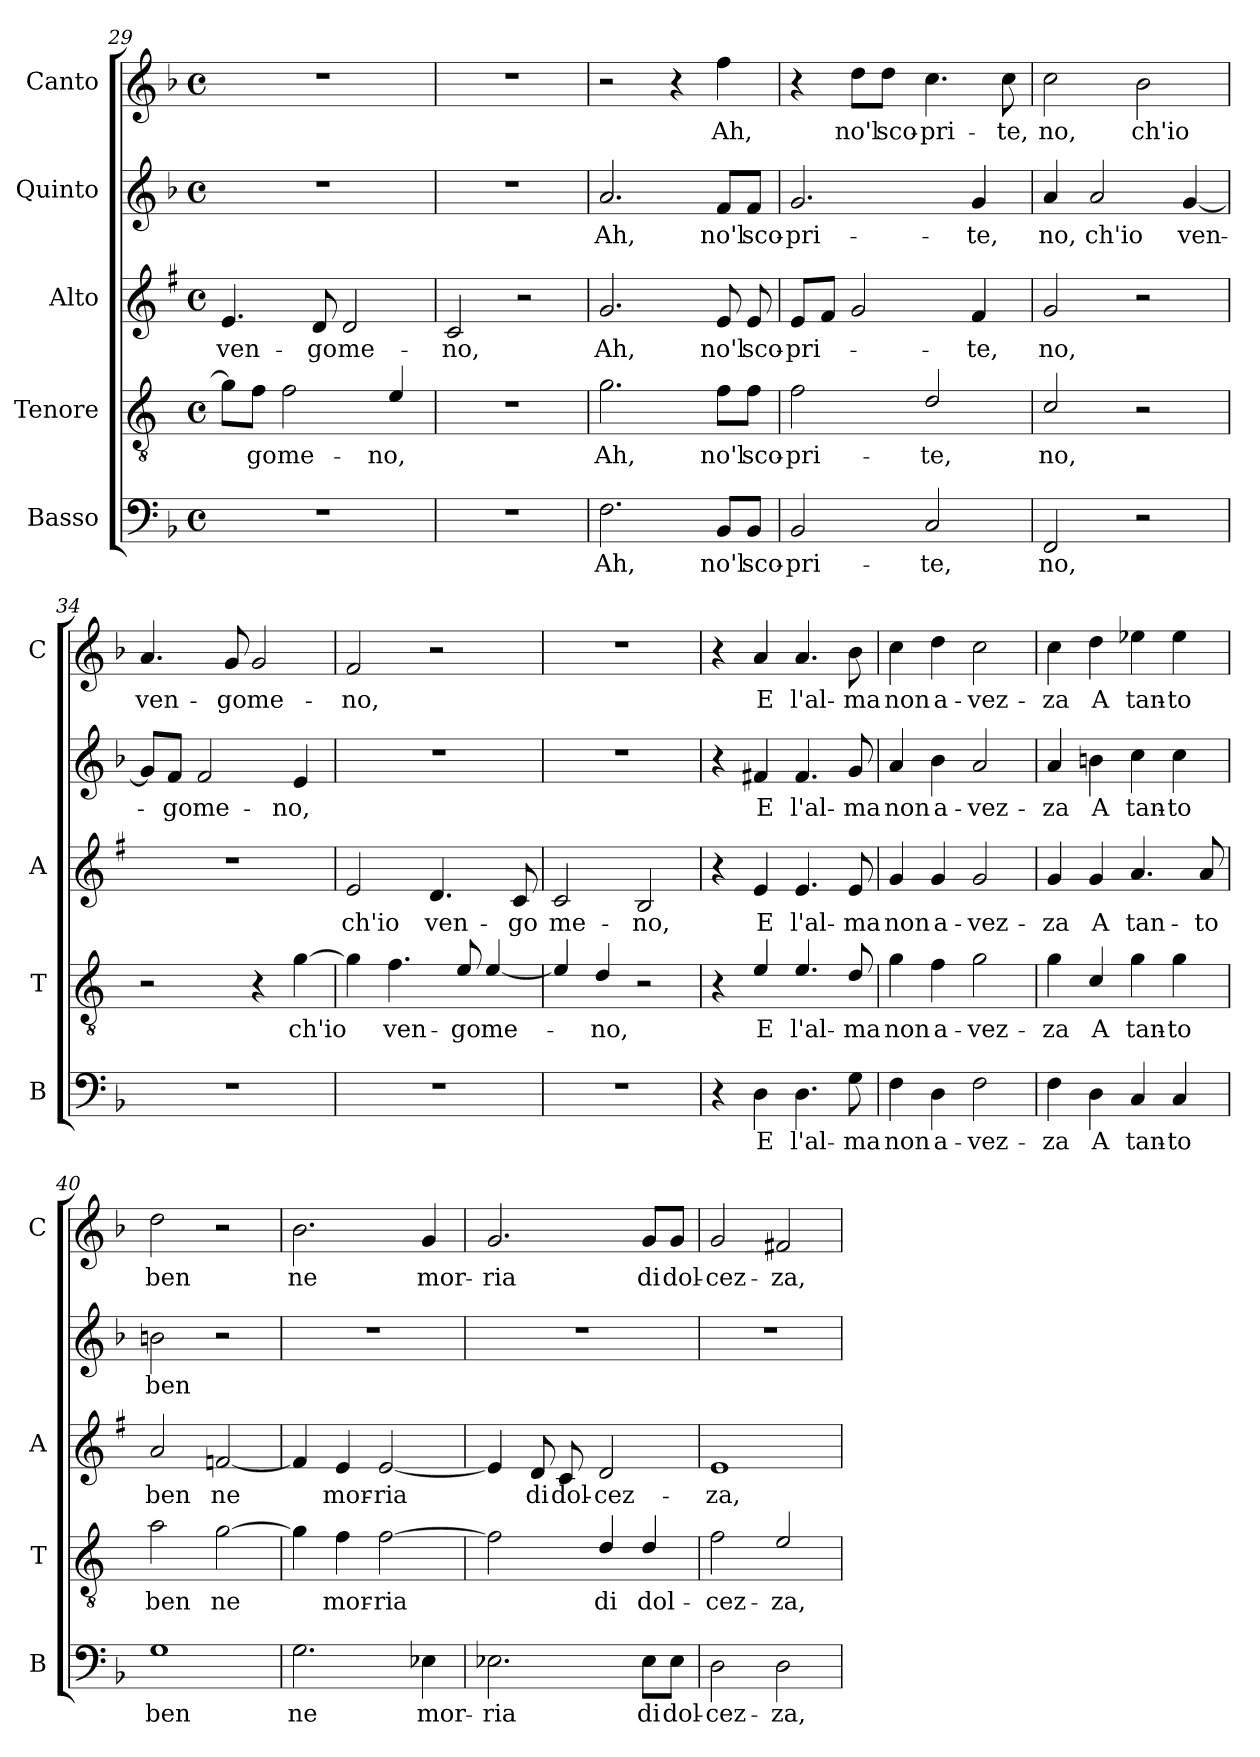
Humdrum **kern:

**kern	**text	**kern	**text	**kern	**text	**kern	**text	**kern	**text
*part5	*part5	*part4	*part4	*part3	*part3	*part2	*part2	*part1	*part1
*staff5	*staff5	*staff4	*staff4	*staff3	*staff3	*staff2	*staff2	*staff1	*staff1
*I"Basso	*	*I"Tenore	*	*I"Alto	*	*I"Quinto	*	*I"Canto	*
*I'B	*	*I'T	*	*I'A	*	*	*	*I'C	*
*clefF4	*	*clefGv2	*	*clefG2	*	*clefG2	*	*clefG2	*
*	*	*ITrd4c7	*	*ITrd1c2	*	*	*	*	*
*k[b-]	*	*k[b-]	*	*k[b-]	*	*k[b-]	*	*k[b-]	*
*F:	*	*F:	*	*F:	*	*F:	*	*F:	*
*M4/4	*	*M4/4	*	*M4/4	*	*M4/4	*	*M4/4	*
*met(c)	*	*met(c)	*	*met(c)	*	*met(c)	*	*met(c)	*
=29	=29	=29	=29	=29	=29	=29	=29	=29	=29
!	!	!	!	!	!LO:LY:b	!	!	!	!
1r	.	8c\L]	.	4.d/	ven-	1r	.	1r	.
!	!	!	!LO:LY:b	!	!	!	!	!	!
.	.	8B-\J	-go	.	.	.	.	.	.
!	!	!	!LO:LY:b	!	!	!	!	!	!
.	.	2B-\	me-	.	.	.	.	.	.
!	!	!	!	!	!LO:LY:b	!	!	!	!
.	.	.	.	8c/	-go	.	.	.	.
!	!	!	!	!	!LO:LY:b	!	!	!	!
.	.	.	.	2c/	me-	.	.	.	.
!	!	!	!LO:LY:b	!	!	!	!	!	!
.	.	4A/	-no,	.	.	.	.	.	.
=30	=30	=30	=30	=30	=30	=30	=30	=30	=30
!	!	!	!	!	!LO:LY:b	!	!	!	!
1r	.	1r	.	2B-/	-no,	1r	.	1r	.
.	.	.	.	2r	.	.	.	.	.
=31	=31	=31	=31	=31	=31	=31	=31	=31	=31
!	!LO:LY:b	!	!LO:LY:b	!	!LO:LY:b	!	!LO:LY:b	!	!
2.F\	Ah,	2.c\	Ah,	2.f/	Ah,	2.a/	Ah,	2r	.
.	.	.	.	.	.	.	.	4r	.
!	!LO:LY:b	!	!LO:LY:b	!	!LO:LY:b	!	!LO:LY:b	!	!LO:LY:b
8BB-/L	no'l	8B-\L	no'l	8d/	no'l	8f/L	no'l	4ff\	Ah,
!	!LO:LY:b	!	!LO:LY:b	!	!LO:LY:b	!	!LO:LY:b	!	!
8BB-/J	sco-	8B-\J	sco-	8d/	sco-	8f/J	sco-	.	.
=32	=32	=32	=32	=32	=32	=32	=32	=32	=32
!	!LO:LY:b	!	!LO:LY:b	!	!LO:LY:b	!	!LO:LY:b	!	!
2BB-/	-pri-	2B-\	-pri-	8d/L	-pri-	2.g/	-pri-	4r	.
.	.	.	.	8e/J	.	.	.	.	.
!	!	!	!	!	!	!	!	!	!LO:LY:b
.	.	.	.	2f/	.	.	.	8dd\L	no'l
!	!	!	!	!	!	!	!	!	!LO:LY:b
.	.	.	.	.	.	.	.	8dd\J	sco-
!	!LO:LY:b	!	!LO:LY:b	!	!	!	!	!	!LO:LY:b
2C/	-te,	2G/	-te,	.	.	.	.	4.cc\	-pri-
!	!	!	!	!	!LO:LY:b	!	!LO:LY:b	!	!
.	.	.	.	4e/	-te,	4g/	-te,	.	.
!	!	!	!	!	!	!	!	!	!LO:LY:b
.	.	.	.	.	.	.	.	8cc\	-te,
=33	=33	=33	=33	=33	=33	=33	=33	=33	=33
!	!LO:LY:b	!	!LO:LY:b	!	!LO:LY:b	!	!LO:LY:b	!	!LO:LY:b
2FF/	no,	2F/	no,	2f/	no,	4a/	no,	2cc\	no,
!	!	!	!	!	!	!	!LO:LY:b	!	!
.	.	.	.	.	.	2a/	ch'io	.	.
!	!	!	!	!	!	!	!	!	!LO:LY:b
2r	.	2r	.	2r	.	.	.	2b-\	ch'io
!	!	!	!	!	!	!	!LO:LY:b	!	!
.	.	.	.	.	.	[4g/	ven-	.	.
!!LO:PB:g=z
=34	=34	=34	=34	=34	=34	=34	=34	=34	=34
!	!	!	!	!	!	!	!	!	!LO:LY:b
1r	.	2r	.	1r	.	8g/L]	.	4.a/	ven-
!	!	!	!	!	!	!	!LO:LY:b	!	!
.	.	.	.	.	.	8f/J	-go	.	.
!	!	!	!	!	!	!	!LO:LY:b	!	!
.	.	.	.	.	.	2f/	me-	.	.
!	!	!	!	!	!	!	!	!	!LO:LY:b
.	.	.	.	.	.	.	.	8g/	-go
!	!	!	!	!	!	!	!	!	!LO:LY:b
.	.	4r	.	.	.	.	.	2g/	me-
!	!	!	!LO:LY:b	!	!	!	!LO:LY:b	!	!
.	.	[4c\	ch'io	.	.	4e/	-no,	.	.
=35	=35	=35	=35	=35	=35	=35	=35	=35	=35
!	!	!	!	!	!LO:LY:b	!	!	!	!LO:LY:b
1r	.	4c\]	.	2d/	ch'io	1r	.	2f/	-no,
!	!	!	!LO:LY:b	!	!	!	!	!	!
.	.	4.B-\	ven-	.	.	.	.	.	.
!	!	!	!	!	!LO:LY:b	!	!	!	!
.	.	.	.	4.c/	ven-	.	.	2r	.
!	!	!	!LO:LY:b	!	!	!	!	!	!
.	.	8A/	-go	.	.	.	.	.	.
!	!	!	!LO:LY:b	!	!	!	!	!	!
.	.	[4A/	me-	.	.	.	.	.	.
!	!	!	!	!	!LO:LY:b	!	!	!	!
.	.	.	.	8B-/	-go	.	.	.	.
=36	=36	=36	=36	=36	=36	=36	=36	=36	=36
!	!	!	!	!	!LO:LY:b	!	!	!	!
1r	.	4A/]	.	2B-/	me-	1r	.	1r	.
!	!	!	!LO:LY:b	!	!	!	!	!	!
.	.	4G/	-no,	.	.	.	.	.	.
!	!	!	!	!	!LO:LY:b	!	!	!	!
.	.	2r	.	2A/	-no,	.	.	.	.
=37	=37	=37	=37	=37	=37	=37	=37	=37	=37
4r	.	4r	.	4r	.	4r	.	4r	.
!	!LO:LY:b	!	!LO:LY:b	!	!LO:LY:b	!	!LO:LY:b	!	!LO:LY:b
4D\	E	4A/	E	4d/	E	4f#X/	E	4a/	E
!	!LO:LY:b	!	!LO:LY:b	!	!LO:LY:b	!	!LO:LY:b	!	!LO:LY:b
4.D\	l'al-	4.A/	l'al-	4.d/	l'al-	4.f#/	l'al-	4.a/	l'al-
!	!LO:LY:b	!	!LO:LY:b	!	!LO:LY:b	!	!LO:LY:b	!	!LO:LY:b
8G\	-ma	8G/	-ma	8d/	-ma	8g/	-ma	8b-\	-ma
=38	=38	=38	=38	=38	=38	=38	=38	=38	=38
!	!LO:LY:b	!	!LO:LY:b	!	!LO:LY:b	!	!LO:LY:b	!	!LO:LY:b
4F\	non	4c\	non	4f/	non	4a/	non	4cc\	non
!	!LO:LY:b	!	!LO:LY:b	!	!LO:LY:b	!	!LO:LY:b	!	!LO:LY:b
4D\	a-	4B-\	a-	4f/	a-	4b-\	a-	4dd\	a-
!	!LO:LY:b	!	!LO:LY:b	!	!LO:LY:b	!	!LO:LY:b	!	!LO:LY:b
2F\	-vez-	2c\	-vez-	2f/	-vez-	2a/	-vez-	2cc\	-vez-
=39	=39	=39	=39	=39	=39	=39	=39	=39	=39
!	!LO:LY:b	!	!LO:LY:b	!	!LO:LY:b	!	!LO:LY:b	!	!LO:LY:b
4F\	-za	4c\	-za	4f/	-za	4a/	-za	4cc\	-za
!	!LO:LY:b	!	!LO:LY:b	!	!LO:LY:b	!	!LO:LY:b	!	!LO:LY:b
4D\	A	4F/	A	4f/	A	4bn\	A	4dd\	A
!	!LO:LY:b	!	!LO:LY:b	!	!LO:LY:b	!	!LO:LY:b	!	!LO:LY:b
4C/	tan-	4c\	tan-	4.g/	tan-	4cc\	tan-	4ee-X\	tan-
!	!LO:LY:b	!	!LO:LY:b	!	!	!	!LO:LY:b	!	!LO:LY:b
4C/	-to	4c\	-to	.	.	4cc\	-to	4ee-\	-to
!	!	!	!	!	!LO:LY:b	!	!	!	!
.	.	.	.	8g/	-to	.	.	.	.
=40	=40	=40	=40	=40	=40	=40	=40	=40	=40
!	!LO:LY:b	!	!LO:LY:b	!	!LO:LY:b	!	!LO:LY:b	!	!LO:LY:b
1G	ben	2d\	ben	2g/	ben	2bn\	ben	2dd\	ben
!	!	!	!LO:LY:b	!	!LO:LY:b	!	!	!	!
.	.	[2c\	ne	[2e-X/	ne	2r	.	2r	.
!!LO:LB:g=z
=41	=41	=41	=41	=41	=41	=41	=41	=41	=41
!	!LO:LY:b	!	!	!	!	!	!	!	!LO:LY:b
2.G\	ne	4c\]	.	4e-/]	.	1r	.	2.b-\	ne
!	!	!	!LO:LY:b	!	!LO:LY:b	!	!	!	!
.	.	4B-\	mor-	4d/	mor-	.	.	.	.
!	!	!	!LO:LY:b	!	!LO:LY:b	!	!	!	!
.	.	[2B-\	-ria	[2d/	-ria	.	.	.	.
!	!LO:LY:b	!	!	!	!	!	!	!	!LO:LY:b
4E-X\	mor-	.	.	.	.	.	.	4g/	mor-
=42	=42	=42	=42	=42	=42	=42	=42	=42	=42
!	!LO:LY:b	!	!	!	!	!	!	!	!LO:LY:b
2.E-X\	-ria	2B-\]	.	4d/]	.	1r	.	2.g/	-ria
!	!	!	!	!	!LO:LY:b	!	!	!	!
.	.	.	.	8c/	di	.	.	.	.
!	!	!	!	!	!LO:LY:b	!	!	!	!
.	.	.	.	8B-/	dol-	.	.	.	.
!	!	!	!LO:LY:b	!	!LO:LY:b	!	!	!	!
.	.	4G/	di	2c/	-cez-	.	.	.	.
!	!LO:LY:b	!	!LO:LY:b	!	!	!	!	!	!LO:LY:b
8E-\L	di	4G/	dol-	.	.	.	.	8g/L	di
!	!LO:LY:b	!	!	!	!	!	!	!	!LO:LY:b
8E-\J	dol-	.	.	.	.	.	.	8g/J	dol-
=43	=43	=43	=43	=43	=43	=43	=43	=43	=43
!	!LO:LY:b	!	!LO:LY:b	!	!LO:LY:b	!	!	!	!LO:LY:b
2D\	-cez-	2B-\	-cez-	1d	-za,	1r	.	2g/	-cez-
!	!LO:LY:b	!	!LO:LY:b	!	!	!	!	!	!LO:LY:b
2D\	-za,	2A/	-za,	.	.	.	.	2f#X/	-za,
=	=	=	=	=	=	=	=	=	=
*-	*-	*-	*-	*-	*-	*-	*-	*-	*-
